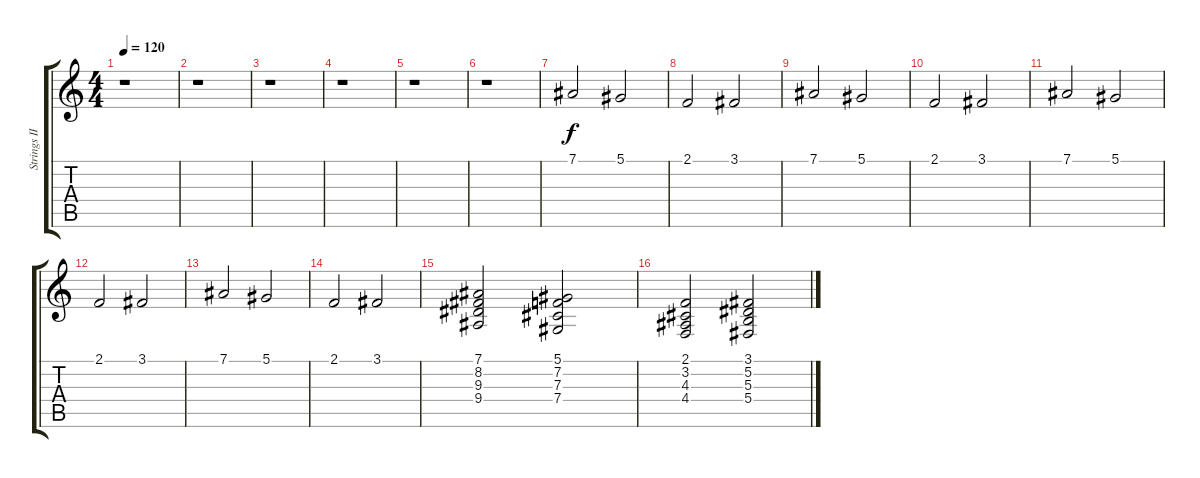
\track ("Strings II" "Strings II") {instrument stringensemble1}
\staff {score tabs}
\tuning (Eb4 Bb3 Gb3 Db3 Ab2 Eb2) {hide}
\ts (4 4)
\tempo 120
\clef g2
\ks c
r.1{dy f} |
r.1 |
r.1 |
r.1 |
r.1 |
r.1 |
7.1.2 5.1.2 |
2.1.2 3.1.2 |
7.1.2 5.1.2 |
2.1.2 3.1.2 |
7.1.2 5.1.2 |
2.1.2 3.1.2 |
7.1.2 5.1.2 |
2.1.2 3.1.2 |
(7.1 8.2 9.3 9.4).2{volume 8} (5.1 7.2 7.3 7.4).2 |
(2.1 3.2 4.3 4.4).2 (3.1 5.2 5.3 5.4).2
